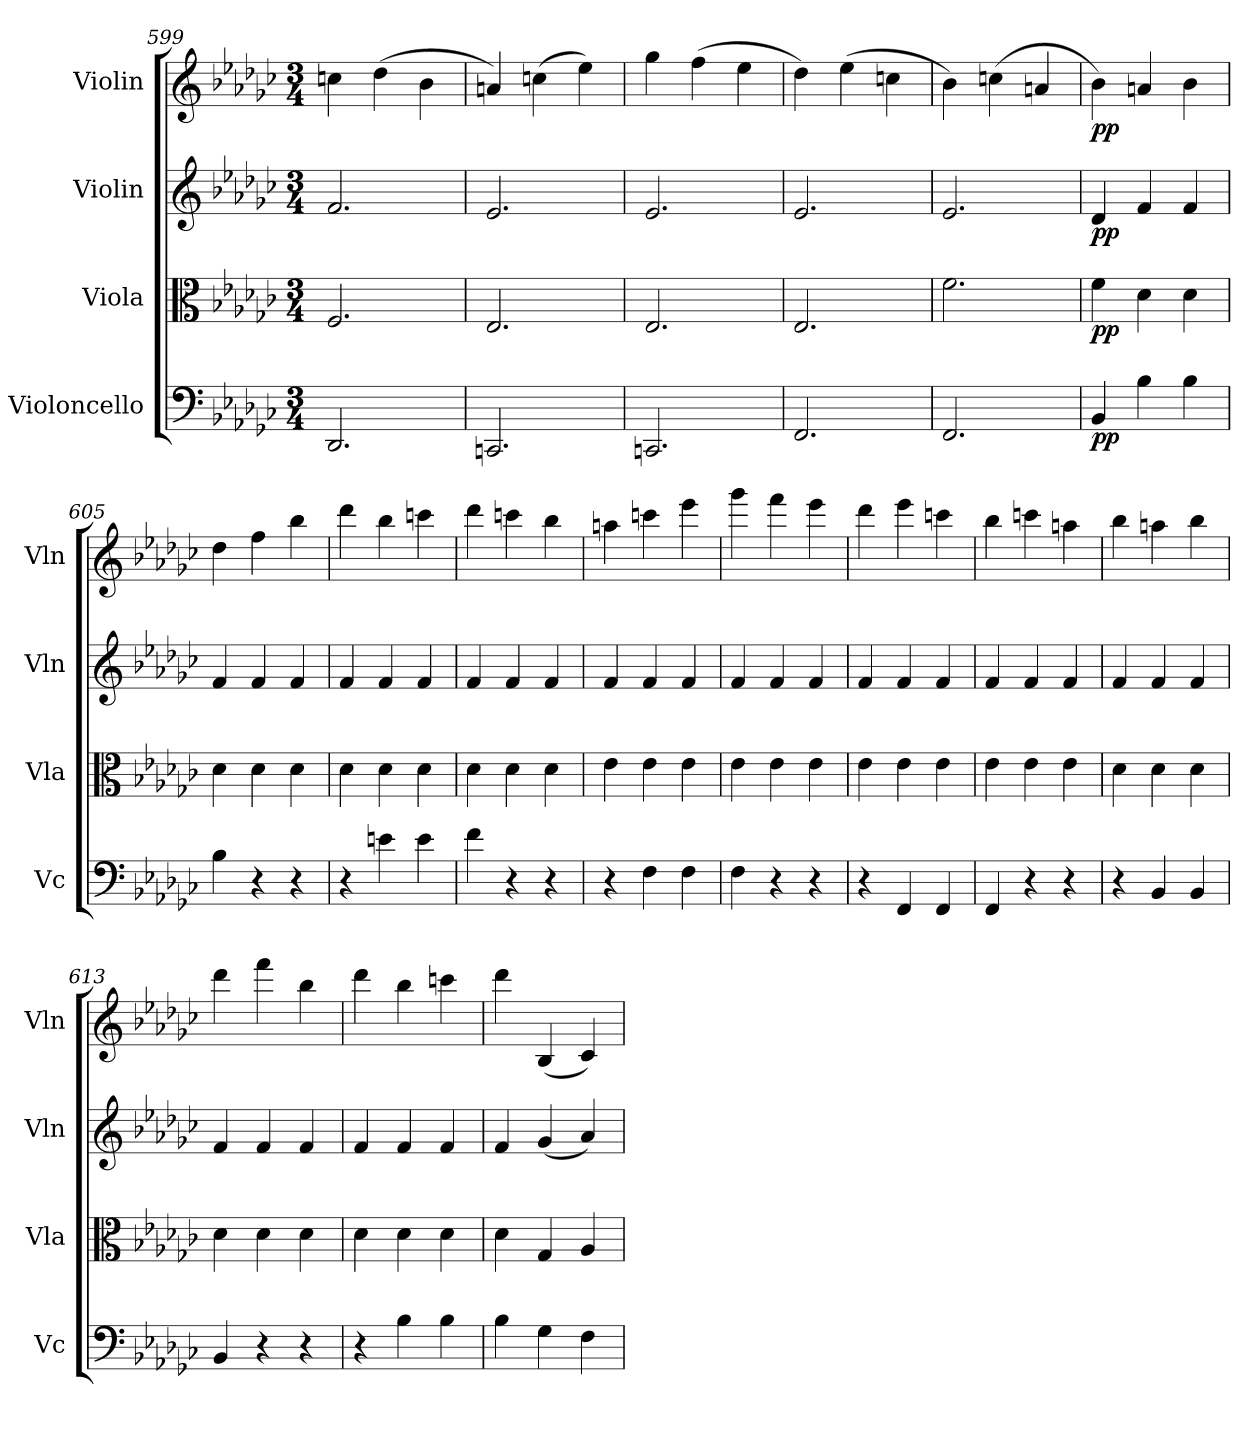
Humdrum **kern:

**kern	**dynam	**kern	**dynam	**kern	**dynam	**kern	**dynam
*part4	*part4	*part3	*part3	*part2	*part2	*part1	*part1
*staff4	*staff4	*staff3	*staff3	*staff2	*staff2	*staff1	*staff1
*I"Violoncello	*	*I"Viola	*	*I"Violin	*	*I"Violin	*
*I'Vc	*	*I'Vla	*	*I'Vln	*	*I'Vln	*
*clefF4	*	*clefC3	*	*clefG2	*	*clefG2	*
*k[b-e-a-d-g-c-]	*	*k[b-e-a-d-g-c-]	*	*k[b-e-a-d-g-c-]	*	*k[b-e-a-d-g-c-]	*
*M3/4	*	*M3/4	*	*M3/4	*	*M3/4	*
=599	=599	=599	=599	=599	=599	=599	=599
2.DD-	.	2.F	.	2.f	.	4ccn	.
.	.	.	.	.	.	(4dd-	.
.	.	.	.	.	.	4b-	.
=600	=600	=600	=600	=600	=600	=600	=600
2.CCn	.	2.E-	.	2.e-	.	4an)	.
.	.	.	.	.	.	(4ccn	.
.	.	.	.	.	.	4ee-)	.
=601	=601	=601	=601	=601	=601	=601	=601
2.CCn	.	2.E-	.	2.e-	.	4gg-	.
.	.	.	.	.	.	(4ff	.
.	.	.	.	.	.	4ee-	.
=602	=602	=602	=602	=602	=602	=602	=602
2.FF	.	2.E-	.	2.e-	.	4dd-)	.
.	.	.	.	.	.	(4ee-	.
.	.	.	.	.	.	4ccn	.
=603	=603	=603	=603	=603	=603	=603	=603
2.FF	.	2.f	.	2.e-	.	4b-)	.
.	.	.	.	.	.	(4ccn	.
.	.	.	.	.	.	4an	.
=604	=604	=604	=604	=604	=604	=604	=604
4BB-	pp	4f	pp	4d-	pp	4b-)	pp
4B-	.	4d-	.	4f	.	4an	.
4B-	.	4d-	.	4f	.	4b-	.
=605	=605	=605	=605	=605	=605	=605	=605
4B-	.	4d-	.	4f	.	4dd-	.
4r	.	4d-	.	4f	.	4ff	.
4r	.	4d-	.	4f	.	4bb-	.
=606	=606	=606	=606	=606	=606	=606	=606
4r	.	4d-	.	4f	.	4ddd-	.
4en	.	4d-	.	4f	.	4bb-	.
4e	.	4d-	.	4f	.	4cccn	.
=607	=607	=607	=607	=607	=607	=607	=607
4f	.	4d-	.	4f	.	4ddd-	.
4r	.	4d-	.	4f	.	4cccn	.
4r	.	4d-	.	4f	.	4bb-	.
=608	=608	=608	=608	=608	=608	=608	=608
4r	.	4e-	.	4f	.	4aan	.
4F	.	4e-	.	4f	.	4cccn	.
4F	.	4e-	.	4f	.	4eee-	.
=609	=609	=609	=609	=609	=609	=609	=609
4F	.	4e-	.	4f	.	4ggg-	.
4r	.	4e-	.	4f	.	4fff	.
4r	.	4e-	.	4f	.	4eee-	.
=610	=610	=610	=610	=610	=610	=610	=610
4r	.	4e-	.	4f	.	4ddd-	.
4FF	.	4e-	.	4f	.	4eee-	.
4FF	.	4e-	.	4f	.	4cccn	.
=611	=611	=611	=611	=611	=611	=611	=611
4FF	.	4e-	.	4f	.	4bb-	.
4r	.	4e-	.	4f	.	4cccn	.
4r	.	4e-	.	4f	.	4aan	.
=612	=612	=612	=612	=612	=612	=612	=612
4r	.	4d-	.	4f	.	4bb-	.
4BB-	.	4d-	.	4f	.	4aan	.
4BB-	.	4d-	.	4f	.	4bb-	.
=613	=613	=613	=613	=613	=613	=613	=613
4BB-	.	4d-	.	4f	.	4ddd-	.
4r	.	4d-	.	4f	.	4fff	.
4r	.	4d-	.	4f	.	4bb-	.
=614	=614	=614	=614	=614	=614	=614	=614
4r	.	4d-	.	4f	.	4ddd-	.
4B-	.	4d-	.	4f	.	4bb-	.
4B-	.	4d-	.	4f	.	4cccn	.
=615	=615	=615	=615	=615	=615	=615	=615
4B-	.	4d-	.	4f	.	4ddd-	.
4G-	.	4G-	.	(4g-	.	(4B-	.
4F	.	4A-	.	4a-)	.	4c-)	.
=	=	=	=	=	=	=	=
*-	*-	*-	*-	*-	*-	*-	*-
